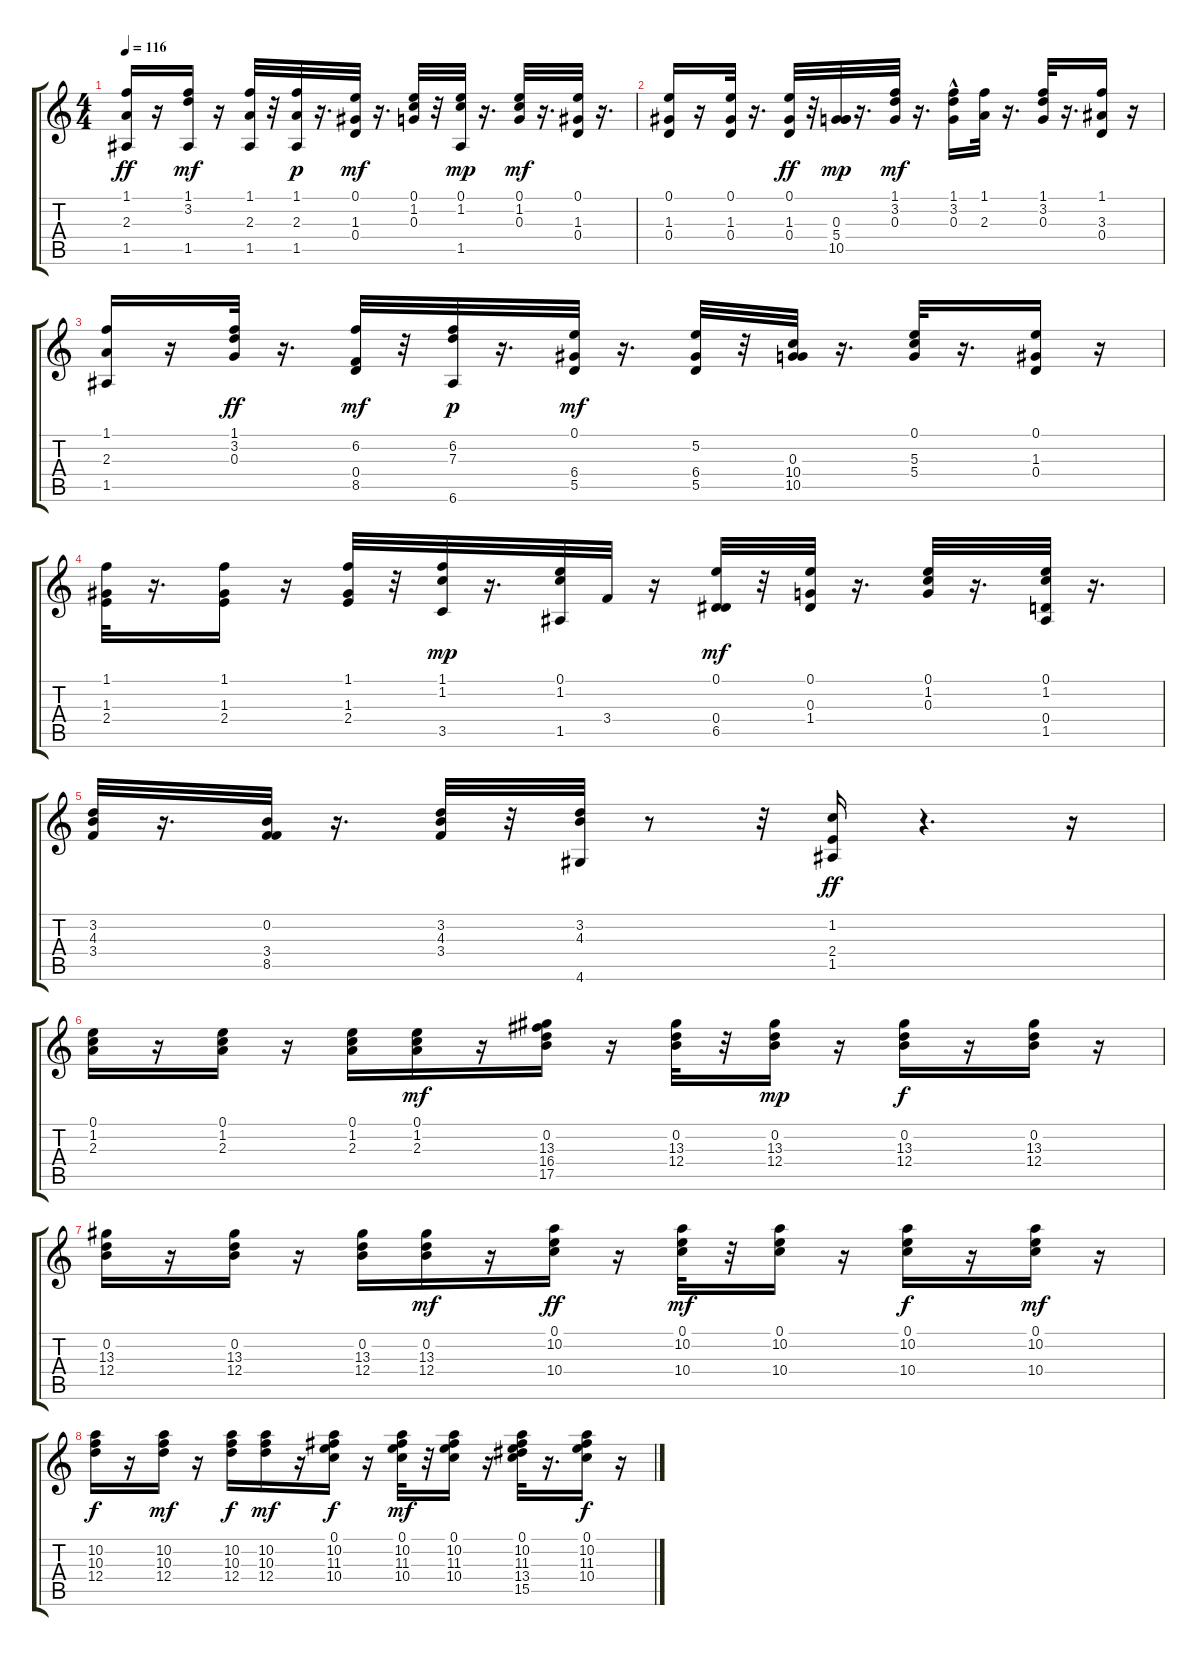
\track "" {instrument acousticguitarnylon}
\staff {score tabs}
\tuning (E4 B3 G3 D3 A2 E2) {hide}
\ts (4 4)
\tempo 116
\clef g2
\ks c
(1.1 2.3 1.5).16{dy ff} r.16 (1.1 3.2 1.5).16{dy mf} r.16 (1.1 2.3 1.5).32 r.32 (1.1 2.3 1.5).32{dy p} r.16{d} (0.1 1.3 0.4).32{dy mf} r.16{d} (0.1 1.2 0.3).32 r.32 (0.1 1.2 1.5).32{dy mp} r.16{d} (0.1 1.2 0.3).32{dy mf} r.16{d} (0.1 1.3 0.4).32 r.16{d} |
(0.1 1.3 0.4).16 r.16 (0.1 1.3 0.4).32 r.16{d} (0.1 1.3 0.4).32{dy ff} r.32 (0.3 5.4 10.5).32{dy mp} r.16{d} (1.1 3.2 0.3).32{dy mf} r.16{d} (1.1 3.2 0.3{hac}).16 (1.1 2.3).32 r.16{d} (1.1 3.2 0.3).32 r.16{d} (1.1 3.3 0.4).16 r.16 |
(1.1 2.3 1.5).16 r.16 (1.1 3.2 0.3).32{dy ff} r.16{d} (6.2 0.4 8.5).32{dy mf} r.32 (6.2 7.3 6.6).32{dy p} r.16{d} (0.1 6.4 5.5).32{dy mf} r.16{d} (5.2 6.4 5.5).32 r.32 (0.3 10.4 10.5).32 r.16{d} (0.1 5.3 5.4).32 r.16{d} (0.1 1.3 0.4).16 r.16 |
(1.1 1.3 2.4).32 r.16{d} (1.1 1.3 2.4).16 r.16 (1.1 1.3 2.4).32 r.32 (1.1 1.2 3.5).32{dy mp} r.16{d} (0.1 1.2 1.5).32 3.4.32 r.16 (0.1 0.4 6.5).32{dy mf} r.32 (0.1 0.3 1.4).32 r.16{d} (0.1 1.2 0.3).32 r.16{d} (0.1 1.2 0.4 1.5).32 r.16{d} |
(3.2 4.3 3.4).32 r.16{d} (0.2 3.4 8.5).32 r.16{d} (3.2 4.3 3.4).32 r.32 (3.2 4.3 4.6).32 r.8 r.32 (1.2 2.4 1.5).16{dy ff} r.4{d} r.16 |
(0.1 1.2 2.3).16 r.16 (0.1 1.2 2.3).16 r.16 (0.1 1.2 2.3).16 (0.1 1.2 2.3).16{dy mf} r.16 (0.2 13.3 16.4 17.5).16 r.16 (0.2 13.3 12.4).32 r.32 (0.2 13.3 12.4).16{dy mp} r.16 (0.2 13.3 12.4).16{dy f} r.16 (0.2 13.3 12.4).16 r.16 |
(0.2 13.3 12.4).16 r.16 (0.2 13.3 12.4).16 r.16 (0.2 13.3 12.4).16 (0.2 13.3 12.4).16{dy mf} r.16 (0.1 10.2 10.4).16{dy ff} r.16 (0.1 10.2 10.4).32{dy mf} r.32 (0.1 10.2 10.4).16 r.16 (0.1 10.2 10.4).16{dy f} r.16 (0.1 10.2 10.4).16{dy mf} r.16 |
(10.2 10.3 12.4).16{dy f} r.16 (10.2 10.3 12.4).16{dy mf} r.16 (10.2 10.3 12.4).16{dy f} (10.2 10.3 12.4).16{dy mf} r.16 (0.1 10.2 11.3 10.4).16{dy f} r.16 (0.1 10.2 11.3 10.4).32{dy mf} r.32 (0.1 10.2 11.3 10.4).16 r.16 (0.1 10.2 11.3 13.4 15.5).32 r.16{d} (0.1 10.2 11.3 10.4).16{dy f} r.16
